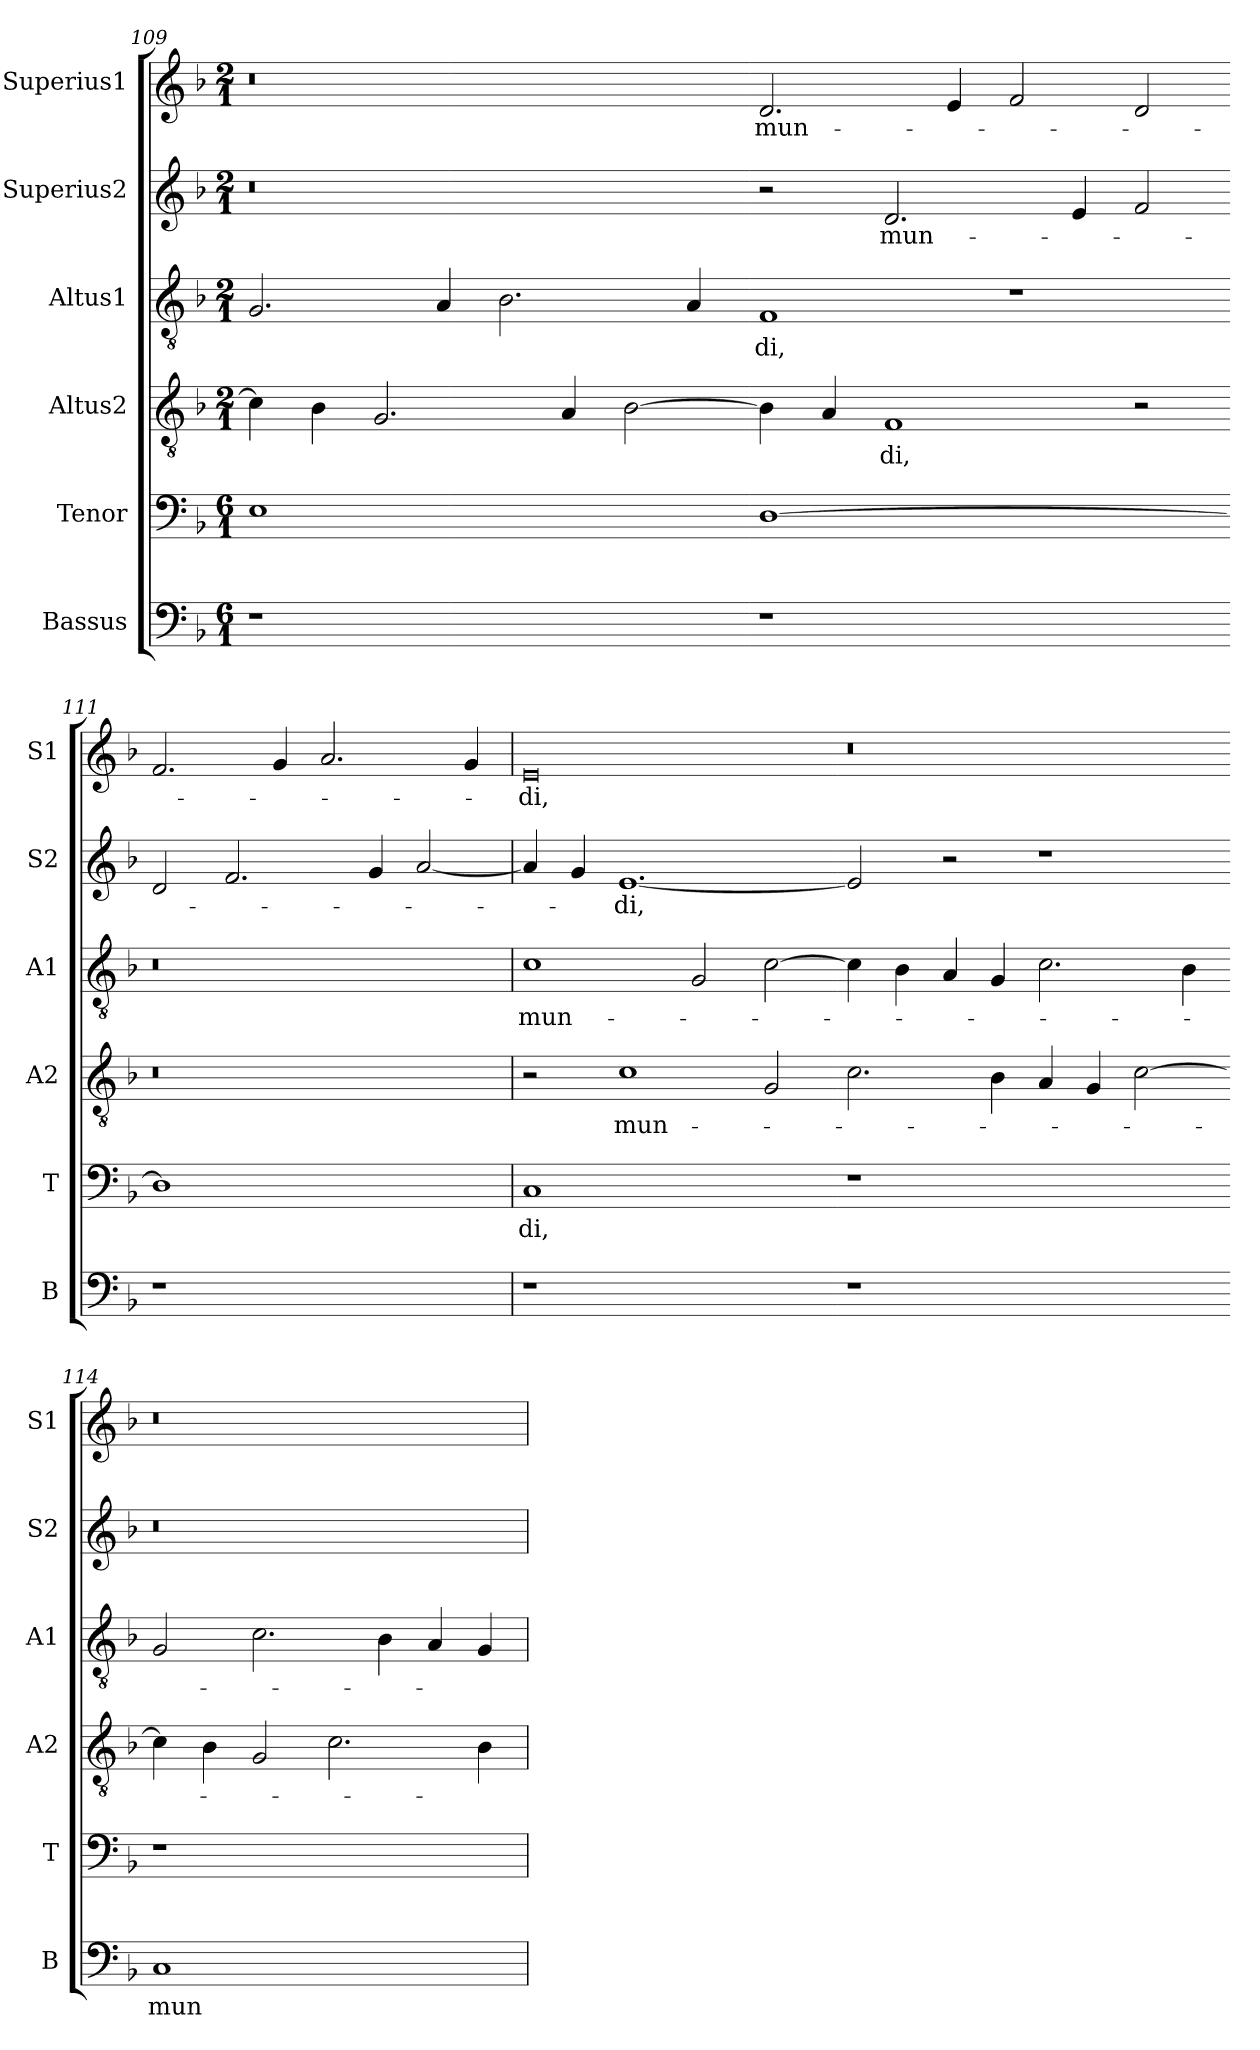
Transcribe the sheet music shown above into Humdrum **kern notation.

**kern	**text	**kern	**text	**kern	**text	**kern	**text	**kern	**text	**kern	**text
*part6	*part6	*part5	*part5	*part4	*part4	*part3	*part3	*part2	*part2	*part1	*part1
*staff6	*staff6	*staff5	*staff5	*staff4	*staff4	*staff3	*staff3	*staff2	*staff2	*staff1	*staff1
*I"Bassus	*	*I"Tenor	*	*I"Altus2	*	*I"Altus1	*	*I"Superius2	*	*I"Superius1	*
*I'B	*	*I'T	*	*I'A2	*	*I'A1	*	*I'S2	*	*I'S1	*
*clefF4	*	*clefF4	*	*clefGv2	*	*clefGv2	*	*clefG2	*	*clefG2	*
*k[b-]	*	*k[b-]	*	*k[b-]	*	*k[b-]	*	*k[b-]	*	*k[b-]	*
*M6/1	*	*M6/1	*	*M2/1	*	*M2/1	*	*M2/1	*	*M2/1	*
=109	=109	=109	=109	=109	=109	=109	=109	=109	=109	=109	=109
!LO:N:vis=1	!	!LO:N:vis=1	!	!	!	!	!	!	!	!	!
0r	.	0E	.	4c\]	.	2.G/	.	0r	.	0r	.
.	.	.	.	4B-\	.	.	.	.	.	.	.
.	.	.	.	2.G/	.	.	.	.	.	.	.
.	.	.	.	.	.	4A/	.	.	.	.	.
.	.	.	.	.	.	2.B-\	.	.	.	.	.
.	.	.	.	4A/	.	.	.	.	.	.	.
.	.	.	.	[2B-\	.	.	.	.	.	.	.
.	.	.	.	.	.	4A/	.	.	.	.	.
=110-	=110-	=110-	=110-	=110-	=110-	=110-	=110-	=110-	=110-	=110-	=110-
!LO:N:vis=1	!	!LO:N:vis=1	!	!	!	!	!	!	!	!	!
0r	.	[0D	.	4B-\]	.	1F	-di,	2r	.	2.d/	mun-
.	.	.	.	4A/	.	.	.	.	.	.	.
.	.	.	.	1F	-di,	.	.	2.d/	mun-	.	.
.	.	.	.	.	.	.	.	.	.	4e/	.
.	.	.	.	.	.	1r	.	.	.	2f/	.
.	.	.	.	.	.	.	.	4e/	.	.	.
.	.	.	.	2r	.	.	.	2f/	.	2d/	.
=111-	=111-	=111-	=111-	=111-	=111-	=111-	=111-	=111-	=111-	=111-	=111-
!LO:N:vis=1	!	!LO:N:vis=1	!	!	!	!	!	!	!	!	!
0r	.	0D]	.	0r	.	0r	.	2d/	.	2.f/	.
.	.	.	.	.	.	.	.	2.f/	.	.	.
.	.	.	.	.	.	.	.	.	.	4g/	.
.	.	.	.	.	.	.	.	.	.	2.a/	.
.	.	.	.	.	.	.	.	4g/	.	.	.
.	.	.	.	.	.	.	.	[2a/	.	.	.
.	.	.	.	.	.	.	.	.	.	4g/	.
=112	=112	=112	=112	=112	=112	=112	=112	=112	=112	=112	=112
!LO:N:vis=1	!	!LO:N:vis=1	!	!	!	!	!	!	!	!	!
0r	.	0C	-di,	2r	.	1c	mun-	4a/]	.	0e	-di,
.	.	.	.	.	.	.	.	4g/	.	.	.
.	.	.	.	1c	mun-	.	.	[1.e	-di,	.	.
.	.	.	.	.	.	2G/	.	.	.	.	.
.	.	.	.	2G/	.	[2c\	.	.	.	.	.
=113-	=113-	=113-	=113-	=113-	=113-	=113-	=113-	=113-	=113-	=113-	=113-
!LO:N:vis=1	!	!LO:N:vis=1	!	!	!	!	!	!	!	!	!
0r	.	0r	.	2.c\	.	4c\]	.	2e/]	.	0r	.
.	.	.	.	.	.	4B-\	.	.	.	.	.
.	.	.	.	.	.	4A/	.	2r	.	.	.
.	.	.	.	4B-\	.	4G/	.	.	.	.	.
.	.	.	.	4A/	.	2.c\	.	1r	.	.	.
.	.	.	.	4G/	.	.	.	.	.	.	.
.	.	.	.	[2c\	.	.	.	.	.	.	.
.	.	.	.	.	.	4B-\	.	.	.	.	.
=114-	=114-	=114-	=114-	=114-	=114-	=114-	=114-	=114-	=114-	=114-	=114-
!LO:N:vis=1	!	!LO:N:vis=1	!	!	!	!	!	!	!	!	!
0C	mun-	0r	.	4c\]	.	2G/	.	0r	.	0r	.
.	.	.	.	4B-\	.	.	.	.	.	.	.
.	.	.	.	2G/	.	2.c\	.	.	.	.	.
.	.	.	.	2.c\	.	.	.	.	.	.	.
.	.	.	.	.	.	4B-\	.	.	.	.	.
.	.	.	.	.	.	4A/	.	.	.	.	.
.	.	.	.	4B-\	.	4G/	.	.	.	.	.
=	=	=	=	=	=	=	=	=	=	=	=
*-	*-	*-	*-	*-	*-	*-	*-	*-	*-	*-	*-
